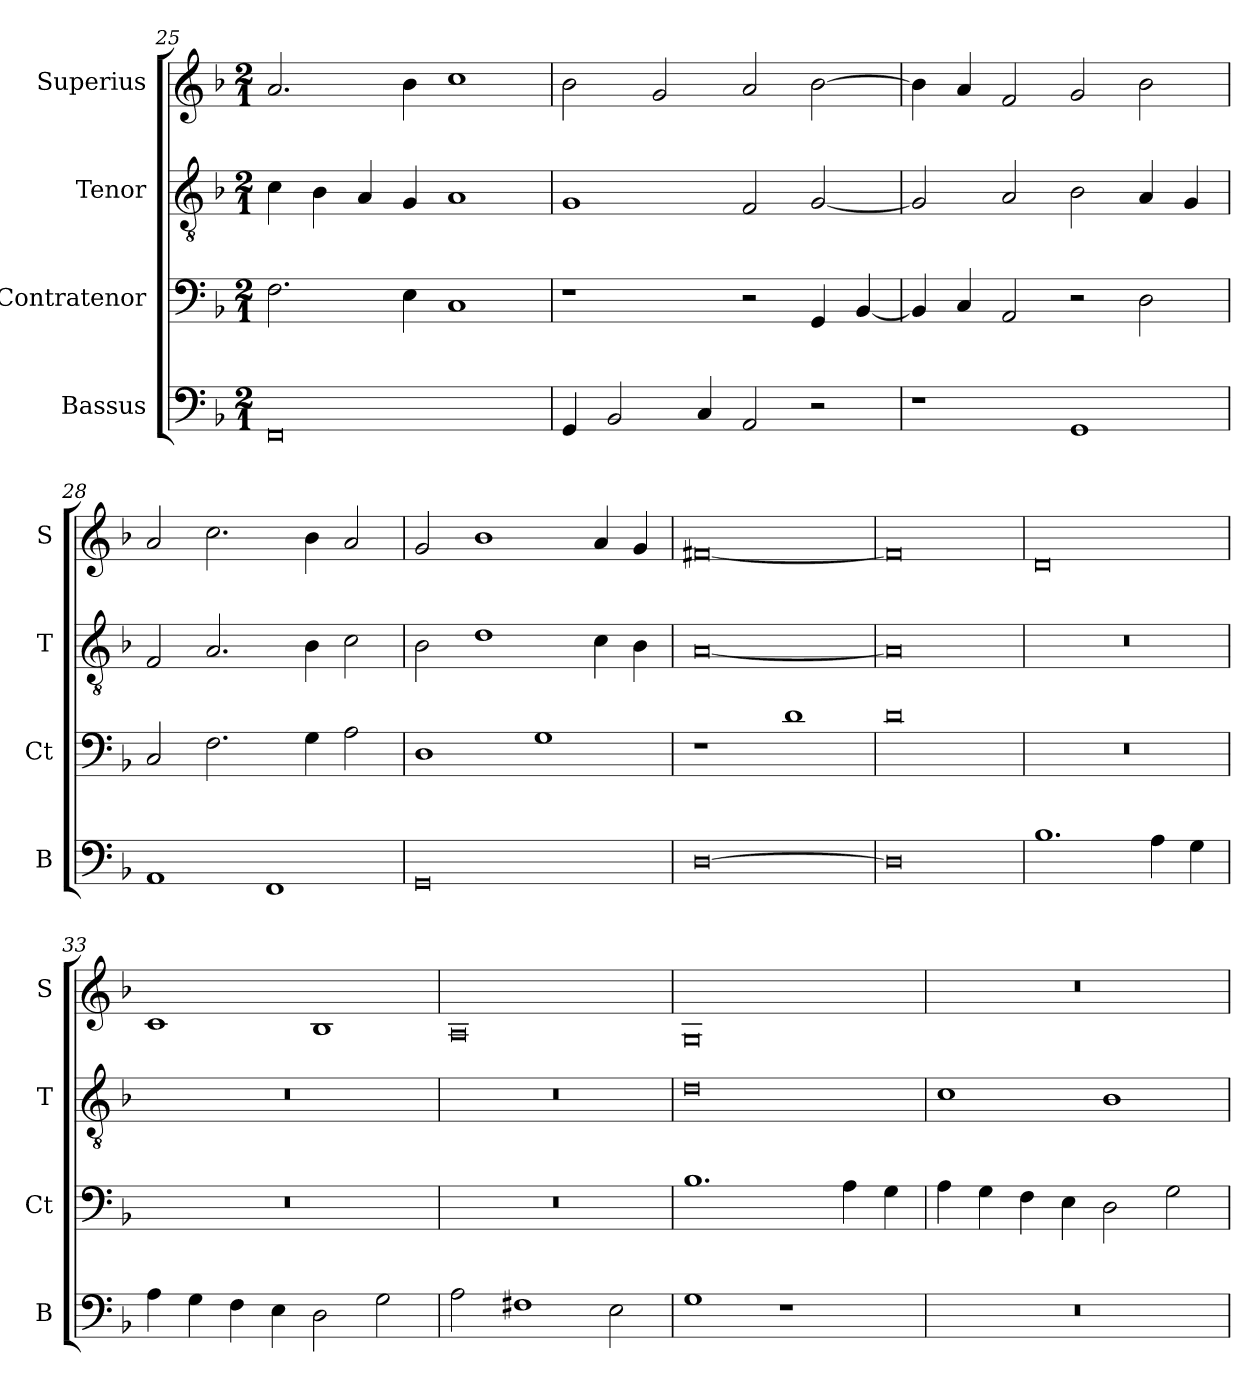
**kern	**kern	**kern	**kern
*part4	*part3	*part2	*part1
*staff4	*staff3	*staff2	*staff1
*I"Bassus	*I"Contratenor	*I"Tenor	*I"Superius
*I'B	*I'Ct	*I'T	*I'S
*clefF4	*clefF4	*clefGv2	*clefG2
*k[b-]	*k[b-]	*k[b-]	*k[b-]
*M2/1	*M2/1	*M2/1	*M2/1
=25	=25	=25	=25
0FF	2.F\	4c\	2.a/
.	.	4B-\	.
.	.	4A/	.
.	4E\	4G/	4b-\
.	1C	1A	1cc
=26	=26	=26	=26
4GG/	1r	1G	2b-\
2BB-/	.	.	.
.	.	.	2g/
4C/	.	.	.
2AA/	2r	2F/	2a/
2r	4GG/	[2G/	[2b-\
.	[4BB-/	.	.
=27	=27	=27	=27
1r	4BB-/]	2G/]	4b-\]
.	4C/	.	4a/
.	2AA/	2A/	2f/
1GG	2r	2B-\	2g/
.	2D\	4A/	2b-\
.	.	4G/	.
=28	=28	=28	=28
1AA	2C/	2F/	2a/
.	2.F\	2.A/	2.cc\
1FF	.	.	.
.	4G\	4B-\	4b-\
.	2A\	2c\	2a/
=29	=29	=29	=29
0GG	1D	2B-\	2g/
.	.	1d	1b-
.	1G	.	.
.	.	4c\	4a/
.	.	4B-\	4g/
=30	=30	=30	=30
[0D	1r	[0A	[0f#X
.	1d	.	.
=31	=31	=31	=31
0D]	0d	0A]	0f#]
=32	=32	=32	=32
1.B-	0r	0r	0d
4A\	.	.	.
4G\	.	.	.
=33	=33	=33	=33
4A\	0r	0r	1c
4G\	.	.	.
4F\	.	.	.
4E\	.	.	.
2D\	.	.	1B-
2G\	.	.	.
=34	=34	=34	=34
2A\	0r	0r	0A
1F#X	.	.	.
2E\	.	.	.
=35	=35	=35	=35
1G	1.B-	0d	0G
1r	.	.	.
.	4A\	.	.
.	4G\	.	.
=36	=36	=36	=36
0r	4A\	1c	0r
.	4G\	.	.
.	4F\	.	.
.	4E\	.	.
.	2D\	1B-	.
.	2G\	.	.
=	=	=	=
*-	*-	*-	*-
